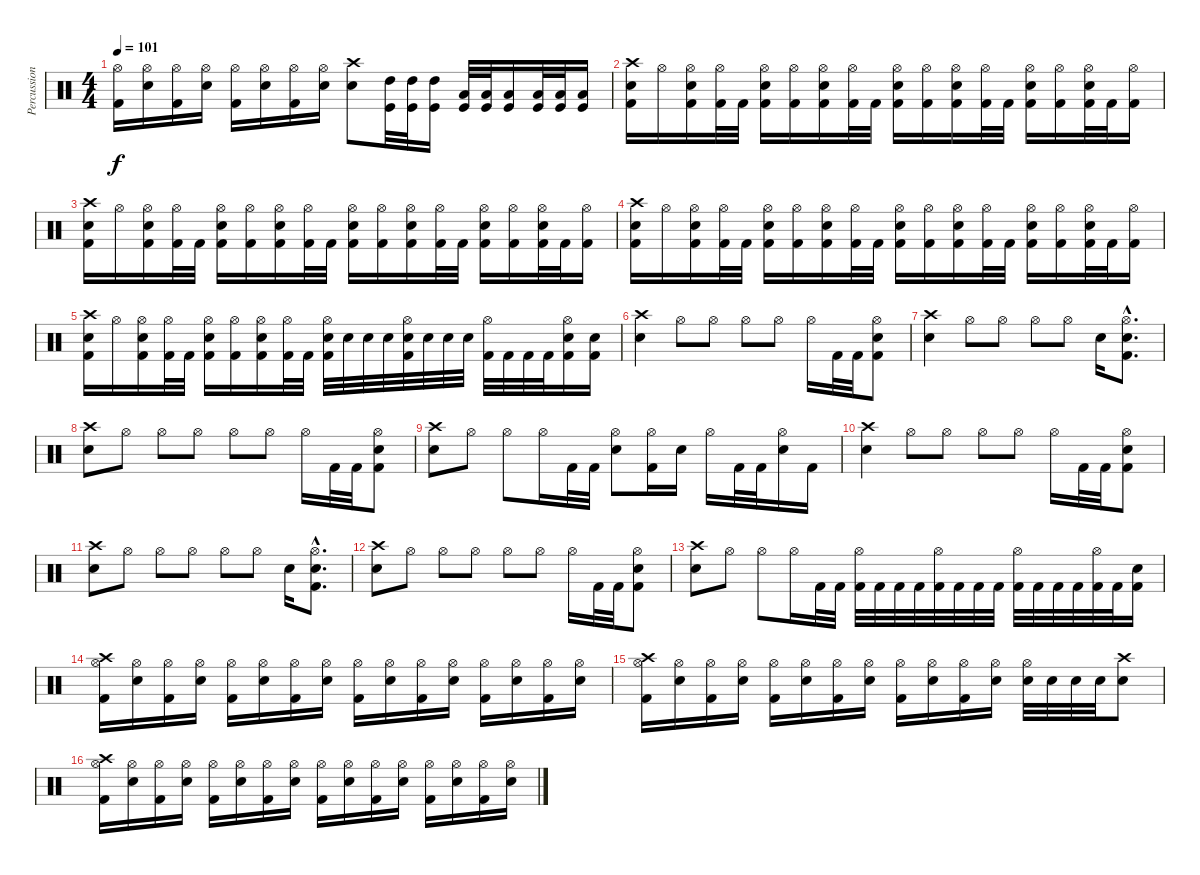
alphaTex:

\track ("Percussion" "Percussion") {instrument percussion}
\staff {score}
\articulation defaults
\ts (4 4)
\tempo 101
\clef neutral
\ks c
("Hi-Hat (open)" "Kick (hit) 2").16{dy f} ("Hi-Hat (open)" "Snare (hit) 2").16 ("Hi-Hat (open)" "Kick (hit) 2").16 ("Hi-Hat (open)" "Snare (hit) 2").16 ("Hi-Hat (open)" "Kick (hit) 2").16 ("Hi-Hat (open)" "Snare (hit) 2").16 ("Hi-Hat (open)" "Kick (hit) 2").16 ("Hi-Hat (open)" "Snare (hit) 2").16 ("Crash high (hit)" "Snare (hit) 2").8 ("High Tom (hit)" "Kick (hit)").32 ("High Tom (hit)" "Kick (hit)").32 ("High Tom (hit)" "Kick (hit)").16 ("Low Tom (hit)" "Kick (hit)").32 ("Low Tom (hit)" "Kick (hit)").32 ("Low Tom (hit)" "Kick (hit)").16 ("Low Floor Tom (hit)" "Kick (hit)").32 ("Low Floor Tom (hit)" "Kick (hit)").32 ("Low Floor Tom (hit)" "Kick (hit)").16 |
("Crash high (hit)" "Snare (hit) 2" "Kick (hit) 2").16 "Hi-Hat (open)".16 ("Hi-Hat (open)" "Snare (hit) 2" "Kick (hit) 2").16 ("Hi-Hat (open)" "Kick (hit) 2").32 "Kick (hit) 2".32 ("Hi-Hat (open)" "Snare (hit) 2" "Kick (hit) 2").16 ("Hi-Hat (open)" "Kick (hit) 2").16 ("Hi-Hat (open)" "Snare (hit) 2" "Kick (hit) 2").16 ("Hi-Hat (open)" "Kick (hit) 2").32 "Kick (hit) 2".32 ("Hi-Hat (open)" "Snare (hit) 2" "Kick (hit) 2").16 ("Hi-Hat (open)" "Kick (hit) 2").16 ("Hi-Hat (open)" "Snare (hit) 2" "Kick (hit) 2").16 ("Hi-Hat (open)" "Kick (hit) 2").32 "Kick (hit) 2".32 ("Hi-Hat (open)" "Snare (hit) 2" "Kick (hit) 2").16 ("Hi-Hat (open)" "Kick (hit) 2").16 ("Hi-Hat (open)" "Snare (hit) 2" "Kick (hit) 2").32 "Kick (hit) 2".32 ("Hi-Hat (open)" "Kick (hit) 2").16 |
("Crash high (hit)" "Snare (hit) 2" "Kick (hit) 2").16 "Hi-Hat (open)".16 ("Hi-Hat (open)" "Snare (hit) 2" "Kick (hit) 2").16 ("Hi-Hat (open)" "Kick (hit) 2").32 "Kick (hit) 2".32 ("Hi-Hat (open)" "Snare (hit) 2" "Kick (hit) 2").16 ("Hi-Hat (open)" "Kick (hit) 2").16 ("Hi-Hat (open)" "Snare (hit) 2" "Kick (hit) 2").16 ("Hi-Hat (open)" "Kick (hit) 2").32 "Kick (hit) 2".32 ("Hi-Hat (open)" "Snare (hit) 2" "Kick (hit) 2").16 ("Hi-Hat (open)" "Kick (hit) 2").16 ("Hi-Hat (open)" "Snare (hit) 2" "Kick (hit) 2").16 ("Hi-Hat (open)" "Kick (hit) 2").32 "Kick (hit) 2".32 ("Hi-Hat (open)" "Snare (hit) 2" "Kick (hit) 2").16 ("Hi-Hat (open)" "Kick (hit) 2").16 ("Hi-Hat (open)" "Snare (hit) 2" "Kick (hit) 2").32 "Kick (hit) 2".32 ("Hi-Hat (open)" "Kick (hit) 2").16 |
("Crash high (hit)" "Snare (hit) 2" "Kick (hit) 2").16 "Hi-Hat (open)".16 ("Hi-Hat (open)" "Snare (hit) 2" "Kick (hit) 2").16 ("Hi-Hat (open)" "Kick (hit) 2").32 "Kick (hit) 2".32 ("Hi-Hat (open)" "Snare (hit) 2" "Kick (hit) 2").16 ("Hi-Hat (open)" "Kick (hit) 2").16 ("Hi-Hat (open)" "Snare (hit) 2" "Kick (hit) 2").16 ("Hi-Hat (open)" "Kick (hit) 2").32 "Kick (hit) 2".32 ("Hi-Hat (open)" "Snare (hit) 2" "Kick (hit) 2").16 ("Hi-Hat (open)" "Kick (hit) 2").16 ("Hi-Hat (open)" "Snare (hit) 2" "Kick (hit) 2").16 ("Hi-Hat (open)" "Kick (hit) 2").32 "Kick (hit) 2".32 ("Hi-Hat (open)" "Snare (hit) 2" "Kick (hit) 2").16 ("Hi-Hat (open)" "Kick (hit) 2").16 ("Hi-Hat (open)" "Snare (hit) 2" "Kick (hit) 2").32 "Kick (hit) 2".32 ("Hi-Hat (open)" "Kick (hit) 2").16 |
("Crash high (hit)" "Snare (hit) 2" "Kick (hit) 2").16 "Hi-Hat (open)".16 ("Hi-Hat (open)" "Snare (hit) 2" "Kick (hit) 2").16 ("Hi-Hat (open)" "Kick (hit) 2").32 "Kick (hit) 2".32 ("Hi-Hat (open)" "Snare (hit) 2" "Kick (hit) 2").16 ("Hi-Hat (open)" "Kick (hit) 2").16 ("Hi-Hat (open)" "Snare (hit) 2" "Kick (hit) 2").16 ("Hi-Hat (open)" "Kick (hit) 2").32 "Kick (hit) 2".32 ("Hi-Hat (open)" "Snare (hit) 2" "Kick (hit) 2").32 "Snare (hit) 2".32 "Snare (hit) 2".32 "Snare (hit) 2".32 ("Hi-Hat (open)" "Snare (hit) 2" "Kick (hit) 2").32 "Snare (hit) 2".32 "Snare (hit) 2".32 "Snare (hit) 2".32 ("Hi-Hat (open)" "Kick (hit) 2").32 "Kick (hit) 2".32 "Kick (hit) 2".32 "Kick (hit) 2".32 ("Hi-Hat (open)" "Snare (hit) 2" "Kick (hit) 2").16 ("Snare (hit) 2" "Kick (hit) 2").16 |
("Crash high (hit)" "Snare (hit) 2").4 "Hi-Hat (open)".8 "Hi-Hat (open)".8 "Hi-Hat (open)".8 "Hi-Hat (open)".8 "Hi-Hat (open)".16 "Kick (hit) 2".32 "Kick (hit) 2".32 ("Hi-Hat (open)" "Snare (hit) 2" "Kick (hit) 2").8 |
("Crash high (hit)" "Snare (hit) 2").4 "Hi-Hat (open)".8 "Hi-Hat (open)".8 "Hi-Hat (open)".8 "Hi-Hat (open)".8 "Snare (hit) 2".16 ("Hi-Hat (open)"{hac} "Snare (hit) 2"{hac} "Kick (hit) 2"{hac}).8{d} |
("Crash high (hit)" "Snare (hit) 2").8 "Hi-Hat (open)".8 "Hi-Hat (open)".8 "Hi-Hat (open)".8 "Hi-Hat (open)".8 "Hi-Hat (open)".8 "Hi-Hat (open)".16 "Kick (hit) 2".32 "Kick (hit) 2".32 ("Hi-Hat (open)" "Snare (hit) 2" "Kick (hit) 2").8 |
("Crash high (hit)" "Snare (hit) 2").8 "Hi-Hat (open)".8 "Hi-Hat (open)".8 "Hi-Hat (open)".16 "Kick (hit) 2".32 "Kick (hit) 2".32 ("Hi-Hat (open)" "Snare (hit) 2").8 ("Hi-Hat (open)" "Kick (hit) 2").16 "Snare (hit) 2".16 "Hi-Hat (open)".16 "Kick (hit) 2".32 "Kick (hit) 2".32 ("Hi-Hat (open)" "Snare (hit) 2").16 "Kick (hit) 2".16 |
("Crash high (hit)" "Snare (hit) 2").4 "Hi-Hat (open)".8 "Hi-Hat (open)".8 "Hi-Hat (open)".8 "Hi-Hat (open)".8 "Hi-Hat (open)".16 "Kick (hit) 2".32 "Kick (hit) 2".32 ("Hi-Hat (open)" "Snare (hit) 2" "Kick (hit) 2").8 |
("Crash high (hit)" "Snare (hit) 2").8 "Hi-Hat (open)".8 "Hi-Hat (open)".8 "Hi-Hat (open)".8 "Hi-Hat (open)".8 "Hi-Hat (open)".8 "Snare (hit) 2".16 ("Hi-Hat (open)"{hac} "Snare (hit) 2"{hac} "Kick (hit) 2"{hac}).8{d} |
("Crash high (hit)" "Snare (hit) 2").8 "Hi-Hat (open)".8 "Hi-Hat (open)".8 "Hi-Hat (open)".8 "Hi-Hat (open)".8 "Hi-Hat (open)".8 "Hi-Hat (open)".16 "Kick (hit) 2".32 "Kick (hit) 2".32 ("Hi-Hat (open)" "Snare (hit) 2" "Kick (hit) 2").8 |
("Crash high (hit)" "Snare (hit) 2").8 "Hi-Hat (open)".8 "Hi-Hat (open)".8 "Hi-Hat (open)".16 "Kick (hit) 2".32 "Kick (hit) 2".32 ("Hi-Hat (open)" "Kick (hit) 2").32 "Kick (hit) 2".32 "Kick (hit) 2".32 "Kick (hit) 2".32 ("Hi-Hat (open)" "Kick (hit) 2").32 "Kick (hit) 2".32 "Kick (hit) 2".32 "Kick (hit) 2".32 ("Hi-Hat (open)" "Kick (hit) 2").32 "Kick (hit) 2".32 "Kick (hit) 2".32 "Kick (hit) 2".32 ("Hi-Hat (open)" "Kick (hit) 2").32 "Kick (hit) 2".32 ("Snare (hit) 2" "Kick (hit) 2").16 |
("Crash high (hit)" "Hi-Hat (open)" "Kick (hit) 2").16 ("Hi-Hat (open)" "Snare (hit) 2").16 ("Hi-Hat (open)" "Kick (hit) 2").16 ("Hi-Hat (open)" "Snare (hit) 2").16 ("Hi-Hat (open)" "Kick (hit) 2").16 ("Hi-Hat (open)" "Snare (hit) 2").16 ("Hi-Hat (open)" "Kick (hit) 2").16 ("Hi-Hat (open)" "Snare (hit) 2").16 ("Hi-Hat (open)" "Kick (hit) 2").16 ("Hi-Hat (open)" "Snare (hit) 2").16 ("Hi-Hat (open)" "Kick (hit) 2").16 ("Hi-Hat (open)" "Snare (hit) 2").16 ("Hi-Hat (open)" "Kick (hit) 2").16 ("Hi-Hat (open)" "Snare (hit) 2").16 ("Hi-Hat (open)" "Kick (hit) 2").16 ("Hi-Hat (open)" "Snare (hit) 2").16 |
("Crash high (hit)" "Hi-Hat (open)" "Kick (hit) 2").16 ("Hi-Hat (open)" "Snare (hit) 2").16 ("Hi-Hat (open)" "Kick (hit) 2").16 ("Hi-Hat (open)" "Snare (hit) 2").16 ("Hi-Hat (open)" "Kick (hit) 2").16 ("Hi-Hat (open)" "Snare (hit) 2").16 ("Hi-Hat (open)" "Kick (hit) 2").16 ("Hi-Hat (open)" "Snare (hit) 2").16 ("Hi-Hat (open)" "Kick (hit) 2").16 ("Hi-Hat (open)" "Snare (hit) 2").16 ("Hi-Hat (open)" "Kick (hit) 2").16 ("Hi-Hat (open)" "Snare (hit) 2").16 ("Hi-Hat (open)" "Snare (hit) 2").32 "Snare (hit) 2".32 "Snare (hit) 2".32 "Snare (hit) 2".32 ("Crash high (hit)" "Snare (hit) 2").8 |
("Crash high (hit)" "Hi-Hat (open)" "Kick (hit) 2").16 ("Hi-Hat (open)" "Snare (hit) 2").16 ("Hi-Hat (open)" "Kick (hit) 2").16 ("Hi-Hat (open)" "Snare (hit) 2").16 ("Hi-Hat (open)" "Kick (hit) 2").16 ("Hi-Hat (open)" "Snare (hit) 2").16 ("Hi-Hat (open)" "Kick (hit) 2").16 ("Hi-Hat (open)" "Snare (hit) 2").16 ("Hi-Hat (open)" "Kick (hit) 2").16 ("Hi-Hat (open)" "Snare (hit) 2").16 ("Hi-Hat (open)" "Kick (hit) 2").16 ("Hi-Hat (open)" "Snare (hit) 2").16 ("Hi-Hat (open)" "Kick (hit) 2").16 ("Hi-Hat (open)" "Snare (hit) 2").16 ("Hi-Hat (open)" "Kick (hit) 2").16 ("Hi-Hat (open)" "Snare (hit) 2").16
